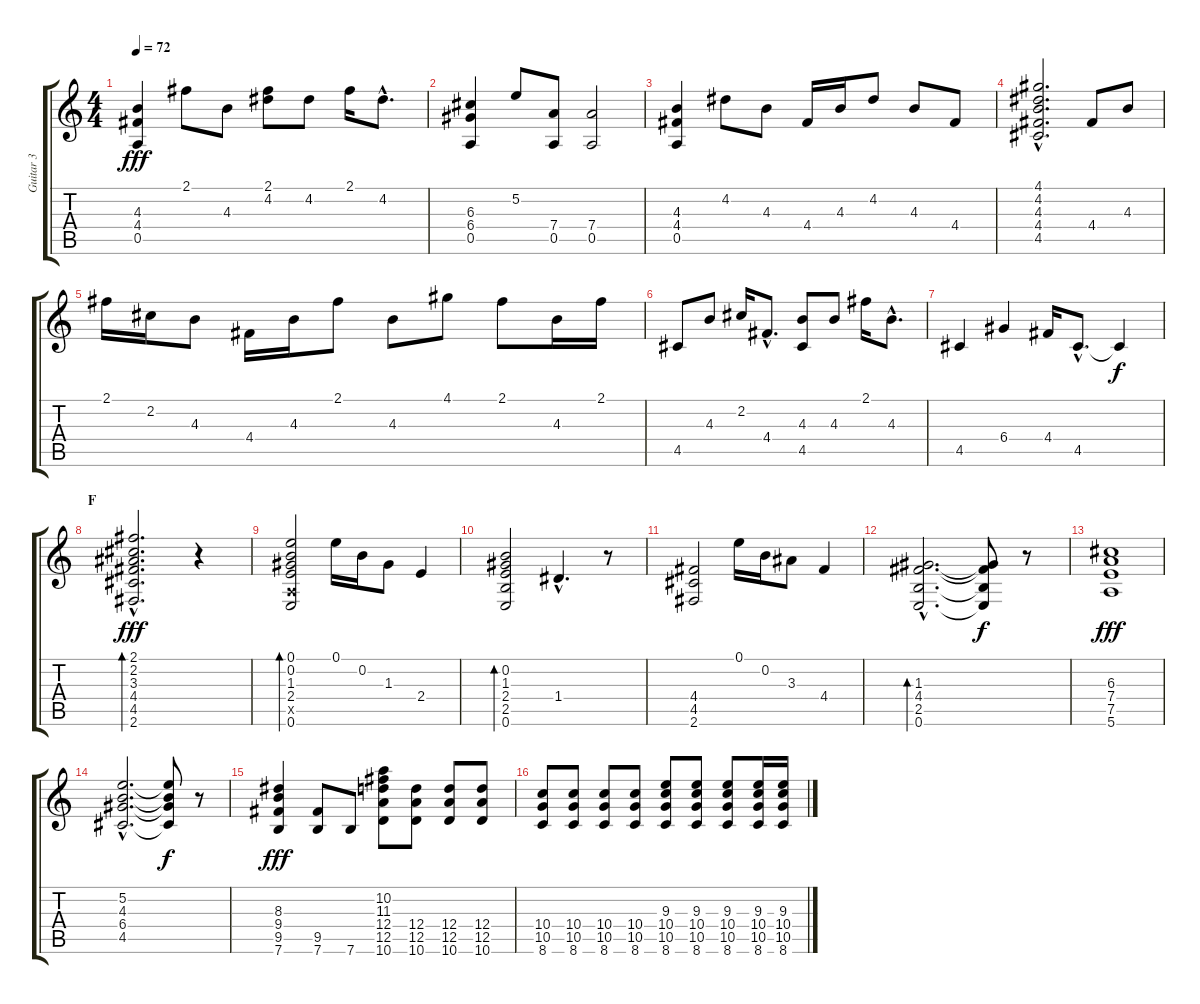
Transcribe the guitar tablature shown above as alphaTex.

\track ("Guitar 3" "Guitar 3") {instrument electricguitarclean}
\staff {score tabs}
\tuning (E4 B3 G3 D3 A2 E2) {hide}
\ts (4 4)
\tempo 72
\clef g2
\ks c
(4.3 4.4 0.5).4{dy fff} 2.1.8 4.3.8 (2.1 4.2).8 4.2.8 2.1.16 4.2{hac}.8{d} |
(6.3 6.4 0.5).4 5.2.8 (7.4 0.5).8 (7.4 0.5).2 |
(4.3 4.4 0.5).4 4.2.8 4.3.8 4.4.16 4.3.16 4.2.8 4.3.8 4.4.8 |
(4.1{hac} 4.2{hac} 4.3{hac} 4.4{hac} 4.5{hac}).2{d} 4.4.8 4.3.8 |
2.1.16 2.2.16 4.3.8 4.4.16 4.3.16 2.1.8 4.3.8 4.1.8 2.1.8 4.3.16 2.1.16 |
4.5.8 4.3.8 2.2.16 4.4{hac}.8{d} (4.3 4.5).8 4.3.8 2.1.16 4.3{hac}.8{d} |
4.5.4 6.4.4 4.4.16 4.5{hac}.8{d} 4.5{t}.4{dy f} |
\section ("" "F")
(2.1{hac} 2.2{hac} 3.3{hac} 4.4{hac} 4.5{hac} 2.6{hac}).2{d bd 240 dy fff} r.4 |
(0.1 0.2 1.3 2.4 0.5{x} 0.6).2{bd 240} 0.1.16 0.2.16 1.3.8 2.4.4 |
(0.2 1.3 2.4 2.5 0.6).2{bd 240} 1.4{hac}.4{d} r.8 |
(4.4 4.5 2.6).2 0.1.16 0.2.16 3.3.8 4.4.4 |
(1.3{hac} 4.4{hac} 2.5{hac} 0.6{hac}).2{d bd 240} (1.3{t} 4.4{t} 2.5{t} 0.6{t}).8{dy f} r.8 |
(6.3 7.4 7.5 5.6).1{dy fff} |
(5.2{hac} 4.3{hac} 6.4{hac} 4.5{hac}).2{d} (5.2{t} 4.3{t} 6.4{t} 4.5{t}).8{dy f} r.8 |
(8.3 9.4 9.5 7.6).4{dy fff} (9.5 7.6).8 7.6.8 (10.2 11.3 12.4 12.5 10.6).8 (12.4 12.5 10.6).8 (12.4 12.5 10.6).8 (12.4 12.5 10.6).8 |
(10.4 10.5 8.6).8 (10.4 10.5 8.6).8 (10.4 10.5 8.6).8 (10.4 10.5 8.6).8 (9.3 10.4 10.5 8.6).8 (9.3 10.4 10.5 8.6).8 (9.3 10.4 10.5 8.6).8 (9.3 10.4 10.5 8.6).16 (9.3 10.4 10.5 8.6).16
